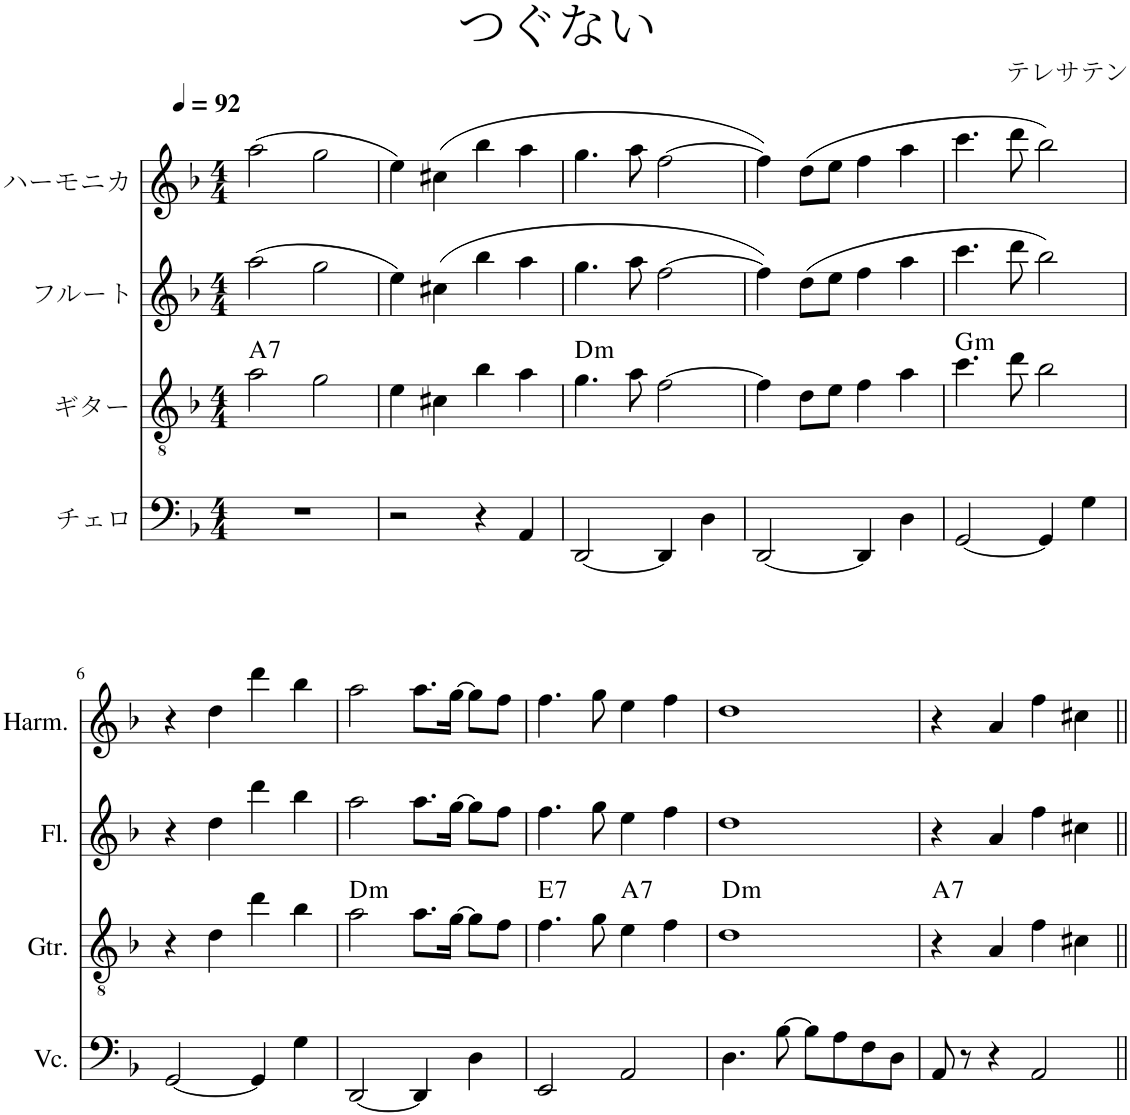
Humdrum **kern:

**kern	**kern	**harte	**kern	**kern
*part4	*part3	*part3	*part2	*part1
*staff4	*staff3	*	*staff2	*staff1
*I"チェロ	*I"ギター	*	*I"フルート	*I"ハーモニカ
*clefF4	*clefGv2	*	*clefG2	*clefG2
*k[b-]	*k[b-]	*	*k[b-]	*k[b-]
*M4/4	*M4/4	*	*M4/4	*M4/4
*MM92	*MM92	*	*MM92	*MM92
=1	=1	=1	=1	=1
!	!	!LO:H:kt=7	!	!
1r	2a\	A:7	(2aa\	(2aa\
.	2g\	.	2gg\	2gg\
=2	=2	=2	=2	=2
2r	4e\	.	4ee\)	4ee\)
.	4c#X\	.	(4cc#X\	(4cc#X\
4r	4b-\	.	4bb-\	4bb-\
4AA/	4a\	.	4aa\	4aa\
=3	=3	=3	=3	=3
!	!	!LO:H:kt=m	!	!
[2DD/	4.g\	D:min	4.gg\	4.gg\
.	8a\	.	8aa\	8aa\
4DD/]	[2f\	.	[2ff\	[2ff\
4D\	.	.	.	.
=4	=4	=4	=4	=4
[2DD/	4f\]	.	4ff\])	4ff\])
.	8d\L	.	(8dd\L	(8dd\L
.	8e\J	.	8ee\J	8ee\J
4DD/]	4f\	.	4ff\	4ff\
4D\	4a\	.	4aa\	4aa\
=5	=5	=5	=5	=5
!	!	!LO:H:kt=m	!	!
[2GG/	4.cc\	G:min	4.ccc\	4.ccc\
.	8dd\	.	8ddd\	8ddd\
4GG/]	2b-\	.	2bb-\)	2bb-\)
4G\	.	.	.	.
!!LO:LB:g=z
=6	=6	=6	=6	=6
[2GG/	4r	.	4r	4r
.	4d\	.	4dd\	4dd\
4GG/]	4dd\	.	4ddd\	4ddd\
4G\	4b-\	.	4bb-\	4bb-\
=7	=7	=7	=7	=7
!	!	!LO:H:kt=m	!	!
[2DD/	2a\	D:min	2aa\	2aa\
4DD/]	8.a\L	.	8.aa\L	8.aa\L
.	[16g\Jk	.	[16gg\Jk	[16gg\Jk
4D\	8g\L]	.	8gg\L]	8gg\L]
.	8f\J	.	8ff\J	8ff\J
=8	=8	=8	=8	=8
!	!	!LO:H:kt=7	!	!
2EE/	4.f\	E:7	4.ff\	4.ff\
.	8g\	.	8gg\	8gg\
!	!	!LO:H:kt=7	!	!
2AA/	4e\	A:7	4ee\	4ee\
.	4f\	.	4ff\	4ff\
=9	=9	=9	=9	=9
!	!	!LO:H:kt=m	!	!
4.D\	1d	D:min	1dd	1dd
[8B-\	.	.	.	.
8B-\L]	.	.	.	.
8A\	.	.	.	.
8F\	.	.	.	.
8D\J	.	.	.	.
=10	=10	=10	=10	=10
!	!	!LO:H:kt=7	!	!
8AA/	4r	A:7	4r	4r
8r	.	.	.	.
4r	4A/	.	4a/	4a/
2AA/	4f\	.	4ff\	4ff\
.	4c#X\	.	4cc#X\	4cc#X\
=||	=||	=||	=||	=||
*-	*-	*-	*-	*-
